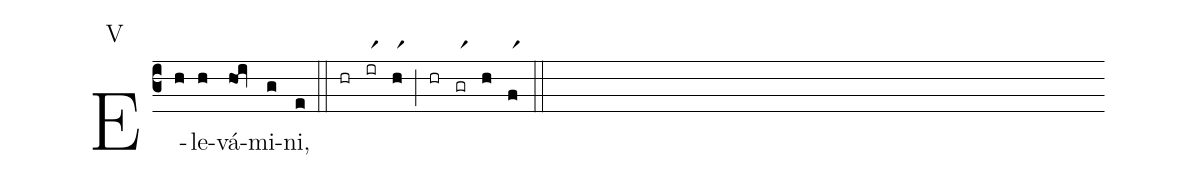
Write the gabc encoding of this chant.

annotation: V;
%%
(c3)E(h)le(h)vá(hoi)mi(g)ni,(e) (::) (hr)(irr1)(hr1)(;)(hr)(grr1)(h)(fr1)(::)
